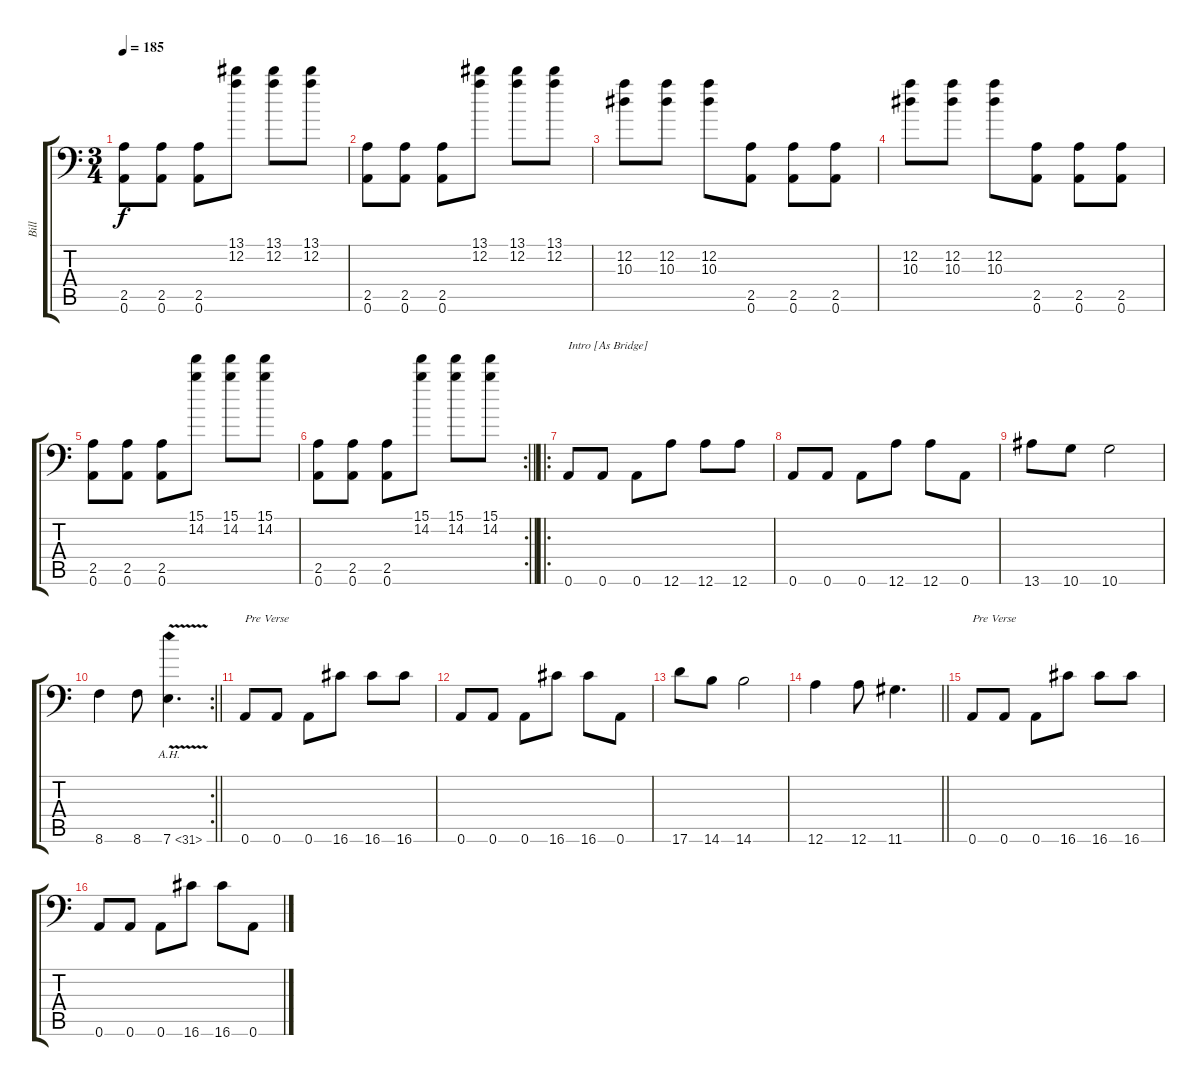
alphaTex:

\track ("Bill" "Bill") {instrument distortionguitar}
\staff {score tabs}
\tuning (D4 A3 F3 C3 G2 A1) {hide}
\ts (3 4)
\tempo 185
\clef f4
\ks c
(2.5 0.6).8{dy f} (2.5 0.6).8 (2.5 0.6).8 (13.1 12.2).8 (13.1 12.2).8 (13.1 12.2).8 |
(2.5 0.6).8 (2.5 0.6).8 (2.5 0.6).8 (13.1 12.2).8 (13.1 12.2).8 (13.1 12.2).8 |
(12.2 10.3).8 (12.2 10.3).8 (12.2 10.3).8 (2.5 0.6).8 (2.5 0.6).8 (2.5 0.6).8 |
(12.2 10.3).8 (12.2 10.3).8 (12.2 10.3).8 (2.5 0.6).8 (2.5 0.6).8 (2.5 0.6).8 |
(2.5 0.6).8 (2.5 0.6).8 (2.5 0.6).8 (15.1 14.2).8 (15.1 14.2).8 (15.1 14.2).8 |
\rc 2
\barLineRight lightlight
(2.5 0.6).8 (2.5 0.6).8 (2.5 0.6).8 (15.1 14.2).8 (15.1 14.2).8 (15.1 14.2).8 |
\ro
0.6.8{txt "Intro [As Bridge]"} 0.6.8 0.6.8 12.6.8 12.6.8 12.6.8 |
0.6.8 0.6.8 0.6.8 12.6.8 12.6.8 0.6.8 |
13.6.8 10.6.8 10.6.2 |
\rc 2
\barLineRight lightlight
8.6.4 8.6.8 7.6{ah 24 v}.4{d} |
0.6.8{txt "Pre Verse"} 0.6.8 0.6.8 16.6.8 16.6.8 16.6.8 |
0.6.8 0.6.8 0.6.8 16.6.8 16.6.8 0.6.8 |
17.6.8 14.6.8 14.6.2 |
\barLineRight lightlight
12.6.4 12.6.8 11.6.4{d} |
0.6.8{txt "Pre Verse"} 0.6.8 0.6.8 16.6.8 16.6.8 16.6.8 |
0.6.8 0.6.8 0.6.8 16.6.8 16.6.8 0.6.8
